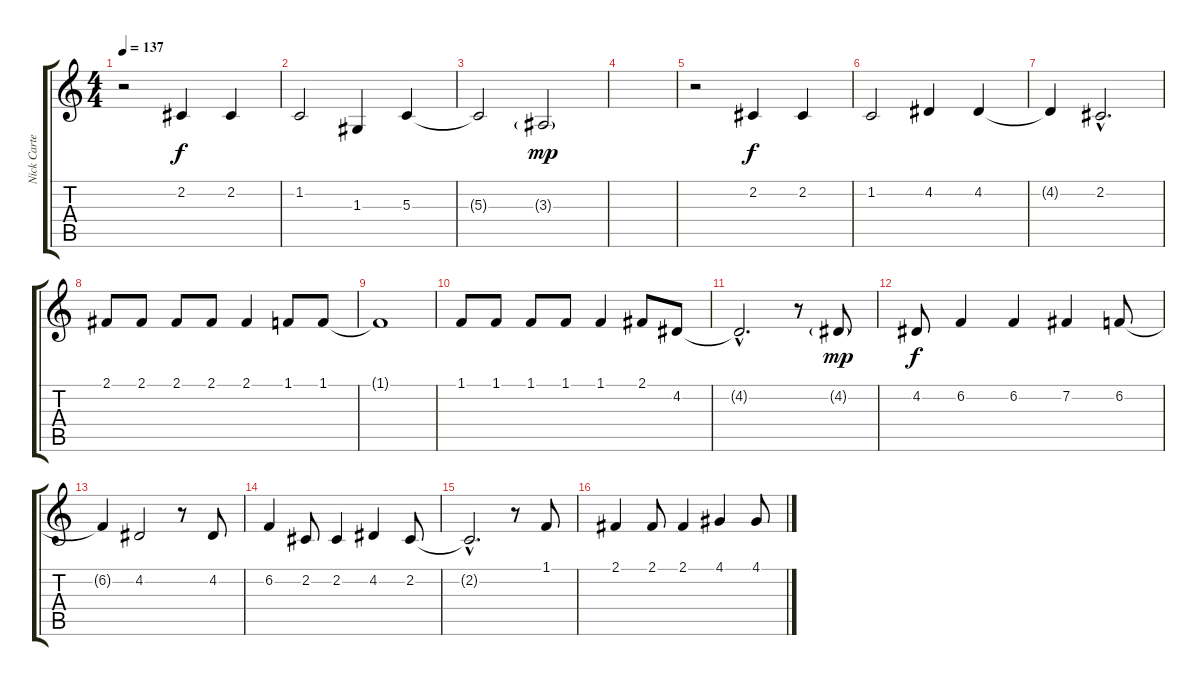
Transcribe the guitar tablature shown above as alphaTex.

\track ("Nick Carter" "Nick Carte") {instrument lead6voice}
\staff {score tabs}
\tuning (E4 B3 G3 D3 A2 E2) {hide}
\ts (4 4)
\tempo 137
\clef g2
\ks c
r.2{dy f} 2.2.4 2.2.4 |
1.2.2 1.3.4 5.3.4 |
5.3{t}.2 3.3{g}.2{dy mp} |
|
r.2 2.2.4{dy f} 2.2.4 |
1.2.2 4.2.4 4.2.4 |
4.2{t}.4 2.2{hac}.2{d} |
2.1.8 2.1.8 2.1.8 2.1.8 2.1.4 1.1.8 1.1.8 |
1.1{t}.1 |
1.1.8 1.1.8 1.1.8 1.1.8 1.1.4 2.1.8 4.2.8 |
4.2{hac t}.2{d} r.8 4.2{g}.8{dy mp} |
4.2.8{dy f} 6.2.4 6.2.4 7.2.4 6.2.8 |
6.2{t}.4 4.2.2 r.8 4.2.8 |
6.2.4 2.2.8 2.2.4 4.2.4 2.2.8 |
2.2{hac t}.2{d} r.8 1.1.8 |
2.1.4 2.1.8 2.1.4 4.1.4 4.1.8
